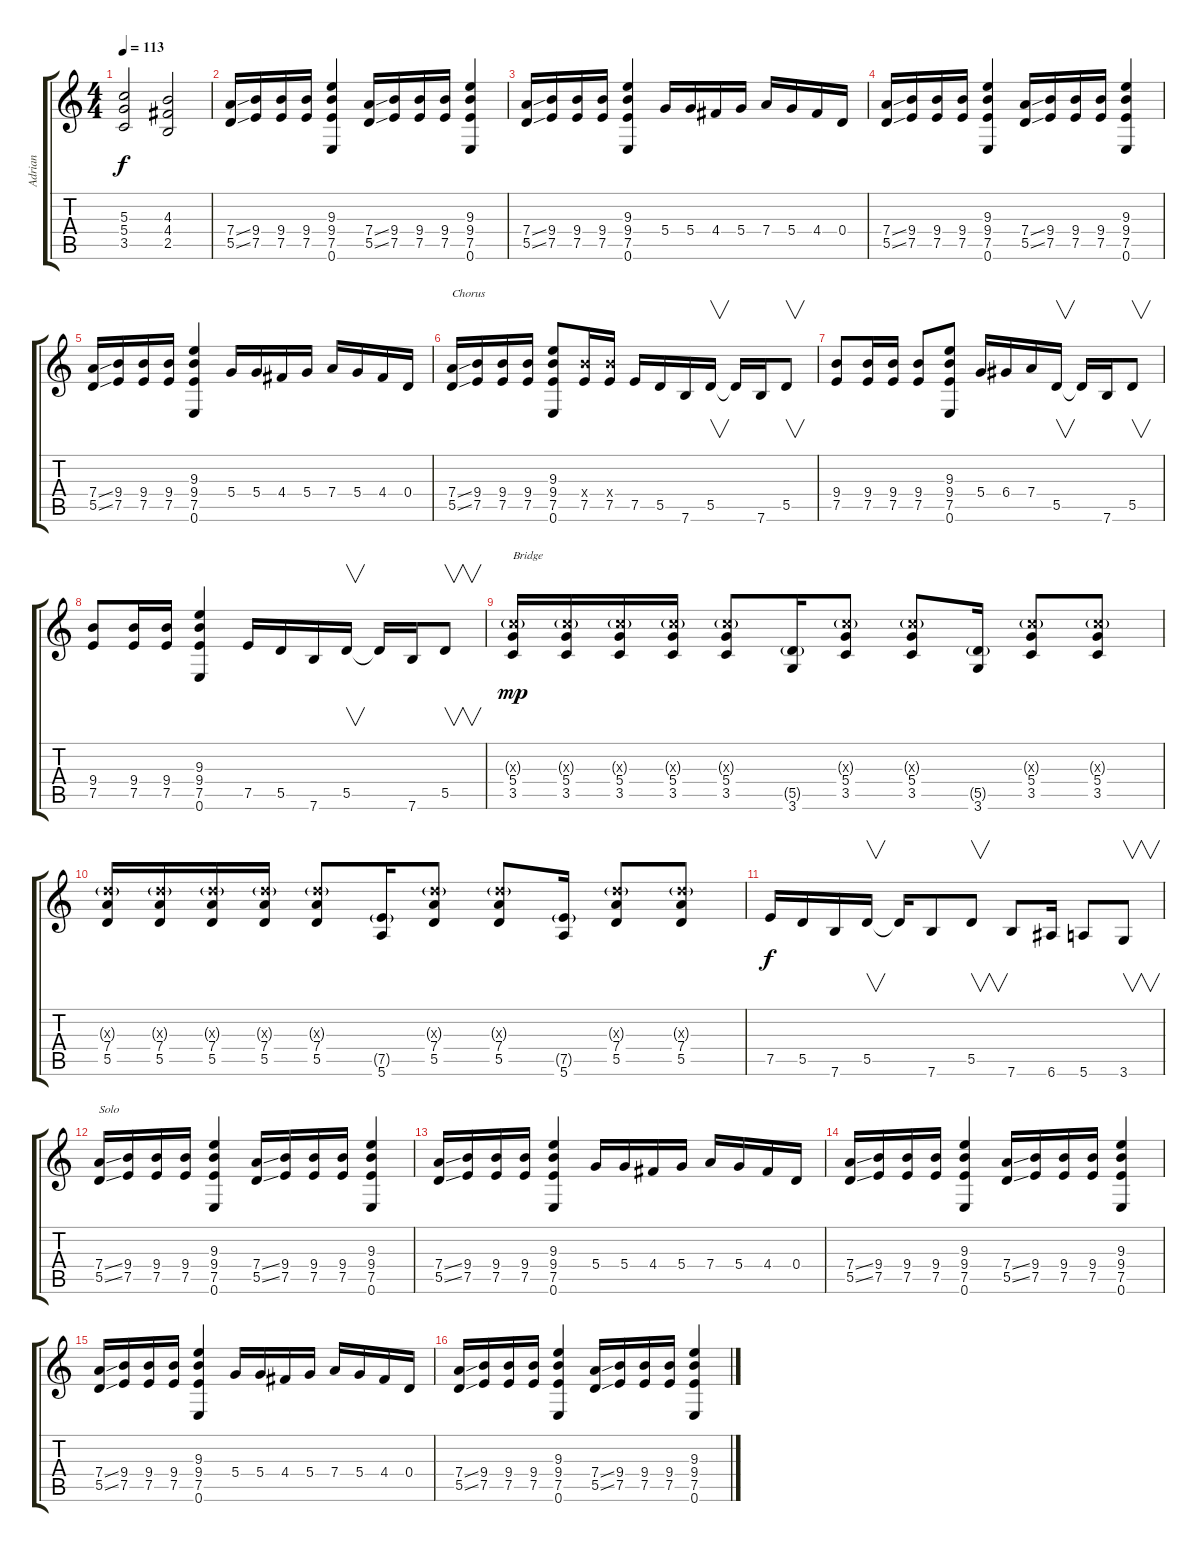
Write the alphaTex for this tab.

\track ("Adrian" "Adrian") {instrument overdrivenguitar}
\staff {score tabs}
\tuning (E4 B3 G3 D3 A2 E2) {hide}
\ts (4 4)
\tempo 113
\clef g2
\ks c
(5.3 5.4 3.5).2{dy f} (4.3 4.4 2.5).2 |
(7.4{ss} 5.5{ss}).16{volume 8} (9.4 7.5).16 (9.4 7.5).16 (9.4 7.5).16 (9.3 9.4 7.5 0.6).4 (7.4{ss} 5.5{ss}).16 (9.4 7.5).16 (9.4 7.5).16 (9.4 7.5).16 (9.3 9.4 7.5 0.6).4 |
(7.4{ss} 5.5{ss}).16 (9.4 7.5).16 (9.4 7.5).16 (9.4 7.5).16 (9.3 9.4 7.5 0.6).4 5.4.16 5.4.16 4.4.16 5.4.16 7.4.16 5.4.16 4.4.16 0.4.16 |
(7.4{ss} 5.5{ss}).16 (9.4 7.5).16 (9.4 7.5).16 (9.4 7.5).16 (9.3 9.4 7.5 0.6).4 (7.4{ss} 5.5{ss}).16 (9.4 7.5).16 (9.4 7.5).16 (9.4 7.5).16 (9.3 9.4 7.5 0.6).4 |
(7.4{ss} 5.5{ss}).16 (9.4 7.5).16 (9.4 7.5).16 (9.4 7.5).16 (9.3 9.4 7.5 0.6).4 5.4.16 5.4.16 4.4.16 5.4.16 7.4.16 5.4.16 4.4.16 0.4.16 |
(7.4{ss} 5.5{ss}).16{txt "Chorus" volume 14} (9.4 7.5).16 (9.4 7.5).16 (9.4 7.5).16 (9.3 9.4 7.5 0.6).8 (9.4{x} 7.5).16 (9.4{x} 7.5).16 7.5.16 5.5.16 7.6.16 5.5.16{v} 5.5{t}.16 7.6.16 5.5.8{v} |
(9.4 7.5).8 (9.4 7.5).16 (9.4 7.5).16 (9.4 7.5).8 (9.3 9.4 7.5 0.6).8 5.4.16 6.4.16 7.4.16 5.5.16{v} 5.5{t}.16 7.6.16 5.5.8{v} |
(9.4 7.5).8 (9.4 7.5).16 (9.4 7.5).16 (9.3 9.4 7.5 0.6).4 7.5.16 5.5.16 7.6.16 5.5.16{v} 5.5{t}.16 7.6.16 5.5.8{v} |
(5.3{g x} 5.4 3.5).16{txt "Bridge" dy mp} (5.3{g x} 5.4 3.5).16 (5.3{g x} 5.4 3.5).16 (5.3{g x} 5.4 3.5).16 (5.3{g x} 5.4 3.5).8 (5.5{g} 3.6).16 (5.3{g x} 5.4 3.5).8 (5.3{g x} 5.4 3.5).8 (5.5{g} 3.6).16 (5.3{g x} 5.4 3.5).8 (5.3{g x} 5.4 3.5).8 |
(7.3{g x} 7.4 5.5).16 (7.3{g x} 7.4 5.5).16 (7.3{g x} 7.4 5.5).16 (7.3{g x} 7.4 5.5).16 (7.3{g x} 7.4 5.5).8 (7.5{g} 5.6).16 (7.3{g x} 7.4 5.5).8 (7.3{g x} 7.4 5.5).8 (7.5{g} 5.6).16 (7.3{g x} 7.4 5.5).8 (7.3{g x} 7.4 5.5).8 |
7.5.16{dy f} 5.5.16 7.6.16 5.5.16{v} 5.5{t}.16 7.6.8 5.5.8{v} 7.6.8 6.6.16 5.6.8 3.6.8{v} |
(7.4{ss} 5.5{ss}).16{txt "Solo" volume 8} (9.4 7.5).16 (9.4 7.5).16 (9.4 7.5).16 (9.3 9.4 7.5 0.6).4 (7.4{ss} 5.5{ss}).16 (9.4 7.5).16 (9.4 7.5).16 (9.4 7.5).16 (9.3 9.4 7.5 0.6).4 |
(7.4{ss} 5.5{ss}).16 (9.4 7.5).16 (9.4 7.5).16 (9.4 7.5).16 (9.3 9.4 7.5 0.6).4 5.4.16 5.4.16 4.4.16 5.4.16 7.4.16 5.4.16 4.4.16 0.4.16 |
(7.4{ss} 5.5{ss}).16 (9.4 7.5).16 (9.4 7.5).16 (9.4 7.5).16 (9.3 9.4 7.5 0.6).4 (7.4{ss} 5.5{ss}).16 (9.4 7.5).16 (9.4 7.5).16 (9.4 7.5).16 (9.3 9.4 7.5 0.6).4 |
(7.4{ss} 5.5{ss}).16 (9.4 7.5).16 (9.4 7.5).16 (9.4 7.5).16 (9.3 9.4 7.5 0.6).4 5.4.16 5.4.16 4.4.16 5.4.16 7.4.16 5.4.16 4.4.16 0.4.16 |
(7.4{ss} 5.5{ss}).16 (9.4 7.5).16 (9.4 7.5).16 (9.4 7.5).16 (9.3 9.4 7.5 0.6).4 (7.4{ss} 5.5{ss}).16 (9.4 7.5).16 (9.4 7.5).16 (9.4 7.5).16 (9.3 9.4 7.5 0.6).4
